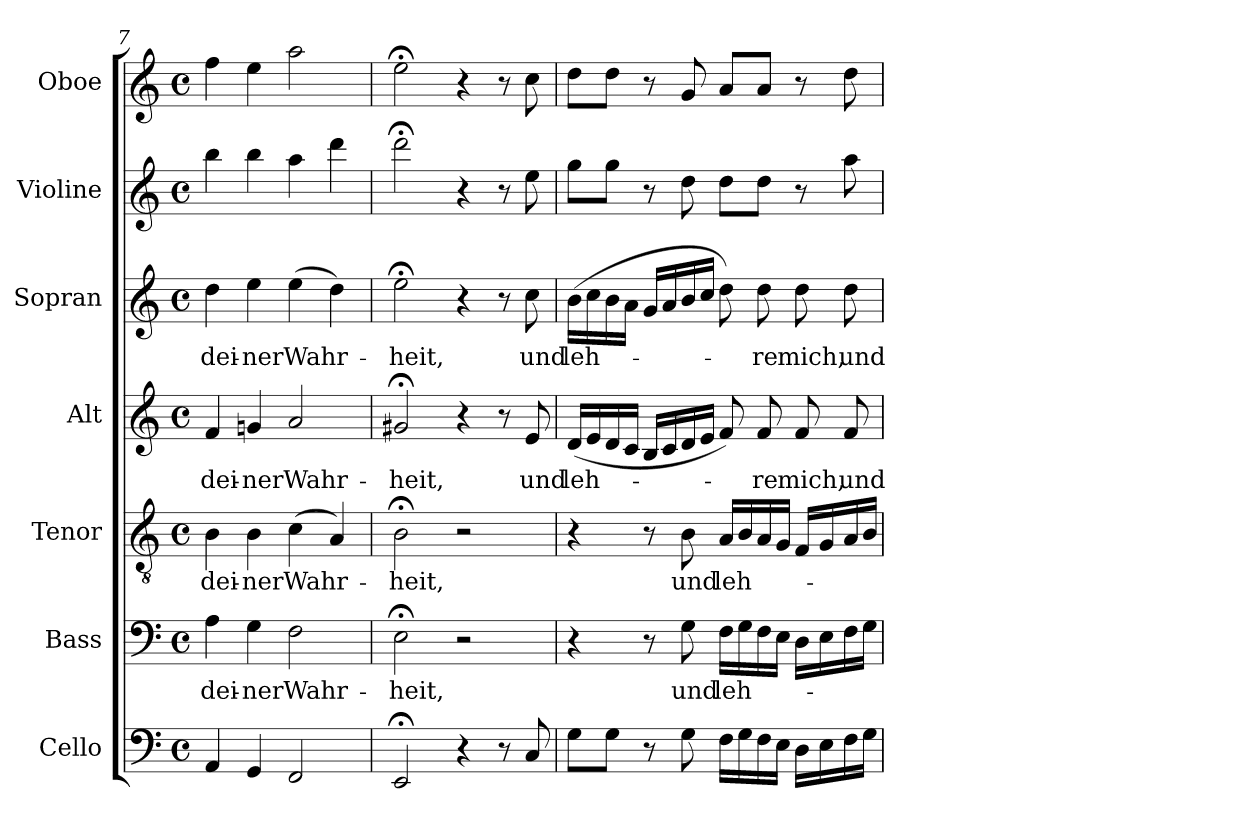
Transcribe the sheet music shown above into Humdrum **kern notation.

**kern	**kern	**text	**kern	**text	**kern	**text	**kern	**text	**kern	**kern
*part7	*part6	*part6	*part5	*part5	*part4	*part4	*part3	*part3	*part2	*part1
*staff7	*staff6	*staff6	*staff5	*staff5	*staff4	*staff4	*staff3	*staff3	*staff2	*staff1
*I"Cello	*I"Bass	*	*I"Tenor	*	*I"Alt	*	*I"Sopran	*	*I"Violine	*I"Oboe
*	*I'B.	*	*I'T.	*	*I'A.	*	*I'S.	*	*I'Vln. 1	*I'Ob.
!!LO:PB:g=z
*clefF4	*clefF4	*	*clefGv2	*	*clefG2	*	*clefG2	*	*clefG2	*clefG2
*	*	*	*ITrd7c12	*	*	*	*	*	*	*
*k[]	*k[]	*	*k[]	*	*k[]	*	*k[]	*	*k[]	*k[]
*C:	*C:	*	*C:	*	*C:	*	*C:	*	*C:	*C:
*M4/4	*M4/4	*	*M4/4	*	*M4/4	*	*M4/4	*	*M4/4	*M4/4
*met(c)	*met(c)	*	*met(c)	*	*met(c)	*	*met(c)	*	*met(c)	*met(c)
=7	=7	=7	=7	=7	=7	=7	=7	=7	=7	=7
!	!	!LO:LY:b:color=#000000	!	!	!	!	!	!	!	!
!	!	!	!	!LO:LY:b:color=#000000	!	!	!	!	!	!
!	!	!	!	!	!	!LO:LY:b:color=#000000	!	!	!	!
!	!	!	!	!	!	!	!	!LO:LY:b:color=#000000	!	!
4AAi/	4Ai\	dei-	4BBi\	dei-	4fi/	dei-	4ddi\	dei-	4bbi\	4ffi\
!	!	!LO:LY:b:color=#000000	!	!	!	!	!	!	!	!
!	!	!	!	!LO:LY:b:color=#000000	!	!	!	!	!	!
!	!	!	!	!	!	!LO:LY:b:color=#000000	!	!	!	!
!	!	!	!	!	!	!	!	!LO:LY:b:color=#000000	!	!
4GGi/	4Gi\	-ner	4BBi\	-ner	4gni/	-ner	4eei\	-ner	4bbi\	4eei\
!	!	!LO:LY:b:color=#000000	!	!	!	!	!	!	!	!
!	!	!	!	!LO:LY:b:color=#000000	!	!	!	!	!	!
!	!	!	!	!	!	!LO:LY:b:color=#000000	!	!	!	!
!	!	!	!	!	!	!	!	!LO:LY:b:color=#000000	!	!
2FFi/	2Fi\	Wahr-	(4Ci\	Wahr-	2ai/	Wahr-	(4eei\	Wahr-	4aai\	2aai\
.	.	.	4AAi/)	.	.	.	4ddi\)	.	4dddi\	.
=8	=8	=8	=8	=8	=8	=8	=8	=8	=8	=8
!	!	!LO:LY:b:color=#000000	!	!	!	!	!	!	!	!
!	!	!	!	!LO:LY:b:color=#000000	!	!	!	!	!	!
!	!	!	!	!	!	!LO:LY:b:color=#000000	!	!	!	!
!	!	!	!	!	!	!	!	!LO:LY:b:color=#000000	!	!
2EE;i/	2E;i\	-heit,	2BB;i\	-heit,	2g#X;i/	-heit,	2ee;i\	-heit,	2ddd;i\	2ee;i\
*MM75	*	*	*	*	*	*	*	*	*	*MM75
4r	2r	.	2r	.	4r	.	4r	.	4r	4r
8r	.	.	.	.	8r	.	8r	.	8r	8r
!	!	!	!	!	!	!LO:LY:b:color=#000000	!	!	!	!
!	!	!	!	!	!	!	!	!LO:LY:b:color=#000000	!	!
8Ci/	.	.	.	.	8ei/	und	8cci\	und	8eei\	8cci\
=9	=9	=9	=9	=9	=9	=9	=9	=9	=9	=9
!	!	!	!	!	!	!LO:LY:b:color=#000000	!	!	!	!
!	!	!	!	!	!	!	!	!LO:LY:b:color=#000000	!	!
8Gi\L	4r	.	4r	.	(16di/LL	leh-	(16bi\LL	leh-	8ggi\L	8ddi\L
.	.	.	.	.	16ei/	.	16cci\	.	.	.
8Gi\J	.	.	.	.	16di/	.	16bi\	.	8ggi\J	8ddi\J
.	.	.	.	.	16ci/JJ	.	16ai\JJ	.	.	.
8r	8r	.	8r	.	16Bi/LL	.	16gi/LL	.	8r	8r
.	.	.	.	.	16ci/	.	16ai/	.	.	.
!	!	!LO:LY:b:color=#000000	!	!	!	!	!	!	!	!
!	!	!	!	!LO:LY:b:color=#000000	!	!	!	!	!	!
8Gi\	8Gi\	und	8BBi\	und	16di/	.	16bi/	.	8ddi\	8gi/
.	.	.	.	.	16ei/JJ	.	16cci/JJ	.	.	.
!	!	!LO:LY:b:color=#000000	!	!	!	!	!	!	!	!
!	!	!	!	!LO:LY:b:color=#000000	!	!	!	!	!	!
16Fi\LL	16Fi\LL	leh-	16AAi/LL	leh-	8fi/)	.	8ddi\)	.	8ddi\L	8ai/L
16Gi\	16Gi\	.	16BBi/	.	.	.	.	.	.	.
!	!	!	!	!	!	!LO:LY:b:color=#000000	!	!	!	!
!	!	!	!	!	!	!	!	!LO:LY:b:color=#000000	!	!
16Fi\	16Fi\	.	16AAi/	.	8fi/	-re	8ddi\	-re	8ddi\J	8ai/J
16Ei\JJ	16Ei\JJ	.	16GGi/JJ	.	.	.	.	.	.	.
!	!	!	!	!	!	!LO:LY:b:color=#000000	!	!	!	!
!	!	!	!	!	!	!	!	!LO:LY:b:color=#000000	!	!
16Di\LL	16Di\LL	.	16FFi/LL	.	8fi/	mich,	8ddi\	mich,	8r	8r
16Ei\	16Ei\	.	16GGi/	.	.	.	.	.	.	.
!	!	!	!	!	!	!LO:LY:b:color=#000000	!	!	!	!
!	!	!	!	!	!	!	!	!LO:LY:b:color=#000000	!	!
16Fi\	16Fi\	.	16AAi/	.	8fi/	und	8ddi\	und	8aai\	8ddi\
16Gi\JJ	16Gi\JJ	.	16BBi/JJ	.	.	.	.	.	.	.
=	=	=	=	=	=	=	=	=	=	=
*-	*-	*-	*-	*-	*-	*-	*-	*-	*-	*-
